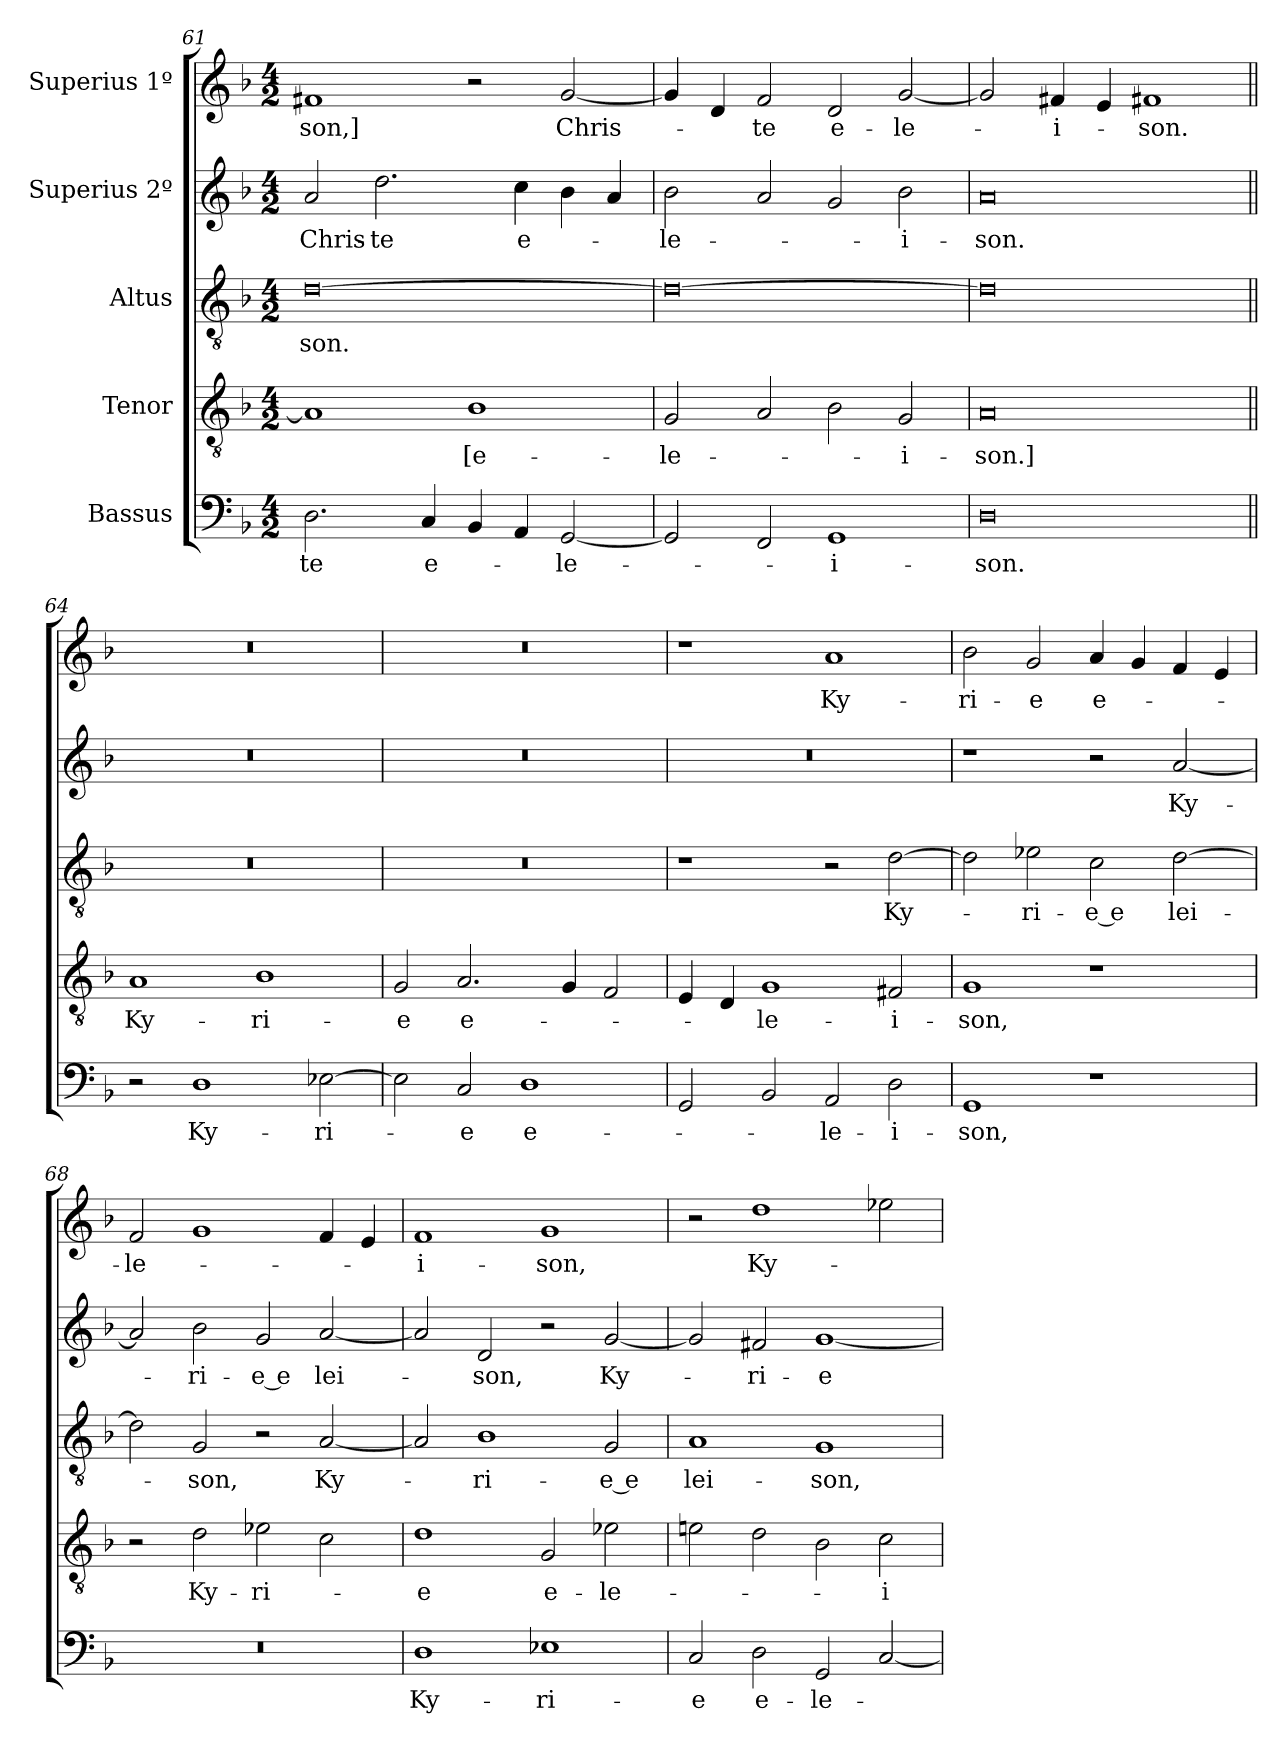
**kern	**text	**kern	**text	**kern	**text	**kern	**text	**kern	**text
*part5	*part5	*part4	*part4	*part3	*part3	*part2	*part2	*part1	*part1
*staff5	*staff5	*staff4	*staff4	*staff3	*staff3	*staff2	*staff2	*staff1	*staff1
*I"Bassus	*	*I"Tenor	*	*I"Altus	*	*I"Superius 2º	*	*I"Superius 1º	*
*clefF4	*	*clefGv2	*	*clefGv2	*	*clefG2	*	*clefG2	*
*k[b-]	*	*k[b-]	*	*k[b-]	*	*k[b-]	*	*k[b-]	*
*M4/2	*	*M4/2	*	*M4/2	*	*M4/2	*	*M4/2	*
=61	=61	=61	=61	=61	=61	=61	=61	=61	=61
2.D\	-te	1A/]	.	[0d\	-son.	2a/	Chris-	1f#X/	-son,]
.	.	.	.	.	.	2.dd\	-te	.	.
4C/	e-	.	.	.	.	.	.	.	.
4BB-/	.	1B-\	[e-	.	.	.	.	2r	.
4AA/	.	.	.	.	.	4cc\	e-	.	.
[2GG/	-le-	.	.	.	.	4b-\	.	[2g/	Chris-
.	.	.	.	.	.	4a/	.	.	.
=62	=62	=62	=62	=62	=62	=62	=62	=62	=62
2GG/]	.	2G/	-le-	0d\_	.	2b-\	-le-	4g/]	.
.	.	.	.	.	.	.	.	4d/	.
2FF/	.	2A/	.	.	.	2a/	.	2f/	-te
1GG/	-i-	2B-\	.	.	.	2g/	.	2d/	e-
.	.	2G/	-i-	.	.	2b-\	-i-	[2g/	-le-
=63	=63	=63	=63	=63	=63	=63	=63	=63	=63
0D\	-son.	0A/	-son.]	0d\]	.	0a/	-son.	2g/]	.
.	.	.	.	.	.	.	.	4f#X/	-i-
.	.	.	.	.	.	.	.	4e/	.
.	.	.	.	.	.	.	.	1f#X/	-son.
=64||	=64||	=64||	=64||	=64||	=64||	=64||	=64||	=64||	=64||
2r	.	1A/	Ky-	0r	.	0r	.	0r	.
1D\	Ky-	.	.	.	.	.	.	.	.
.	.	1B-\	-ri-	.	.	.	.	.	.
[2E-X\	-ri-	.	.	.	.	.	.	.	.
=65	=65	=65	=65	=65	=65	=65	=65	=65	=65
2E-\]	.	2G/	-e	0r	.	0r	.	0r	.
2C/	-e	2.A/	e-	.	.	.	.	.	.
1D\	e-	.	.	.	.	.	.	.	.
.	.	4G/	.	.	.	.	.	.	.
.	.	2F/	.	.	.	.	.	.	.
=66	=66	=66	=66	=66	=66	=66	=66	=66	=66
2GG/	.	4E/	.	1r	.	0r	.	1r	.
.	.	4D/	.	.	.	.	.	.	.
2BB-/	.	1G/	-le-	.	.	.	.	.	.
2AA/	-le-	.	.	2r	.	.	.	1a/	Ky-
2D\	-i-	2F#X/	-i-	[2d\	Ky-	.	.	.	.
=67	=67	=67	=67	=67	=67	=67	=67	=67	=67
1GG/	-son,	1G/	-son,	2d\]	.	1r	.	2b-\	-ri-
.	.	.	.	2e-X\	-ri-	.	.	2g/	-e
1r	.	1r	.	2c\	-e e	2r	.	4a/	e-
.	.	.	.	.	.	.	.	4g/	.
.	.	.	.	[2d\	-lei-	[2a/	Ky-	4f/	.
.	.	.	.	.	.	.	.	4e/	.
=68	=68	=68	=68	=68	=68	=68	=68	=68	=68
0r	.	2r	.	2d\]	.	2a/]	.	2f/	-le-
.	.	2d\	Ky-	2G/	-son,	2b-\	-ri-	1g/	.
.	.	2e-X\	-ri-	2r	.	2g/	-e e	.	.
.	.	2c\	.	[2A/	Ky-	[2a/	-lei-	4f/	.
.	.	.	.	.	.	.	.	4e/	.
=69	=69	=69	=69	=69	=69	=69	=69	=69	=69
1D\	Ky-	1d\	-e	2A/]	.	2a/]	.	1f/	-i-
.	.	.	.	1B-\	-ri-	2d/	-son,	.	.
1E-X\	-ri-	2G/	e-	.	.	2r	.	1g/	-son,
.	.	2e-X\	-le-	2G/	-e e	[2g/	Ky-	.	.
=70	=70	=70	=70	=70	=70	=70	=70	=70	=70
2C/	-e	2en\	.	1A/	-lei-	2g/]	.	2r	.
2D\	e-	2d\	.	.	.	2f#X/	-ri-	1dd\	Ky-
2GG/	-le-	2B-\	.	1G/	-son,	[1g/	-e	.	.
[2C/	.	2c\	-i-	.	.	.	.	2ee-X\	.
=	=	=	=	=	=	=	=	=	=
*-	*-	*-	*-	*-	*-	*-	*-	*-	*-
